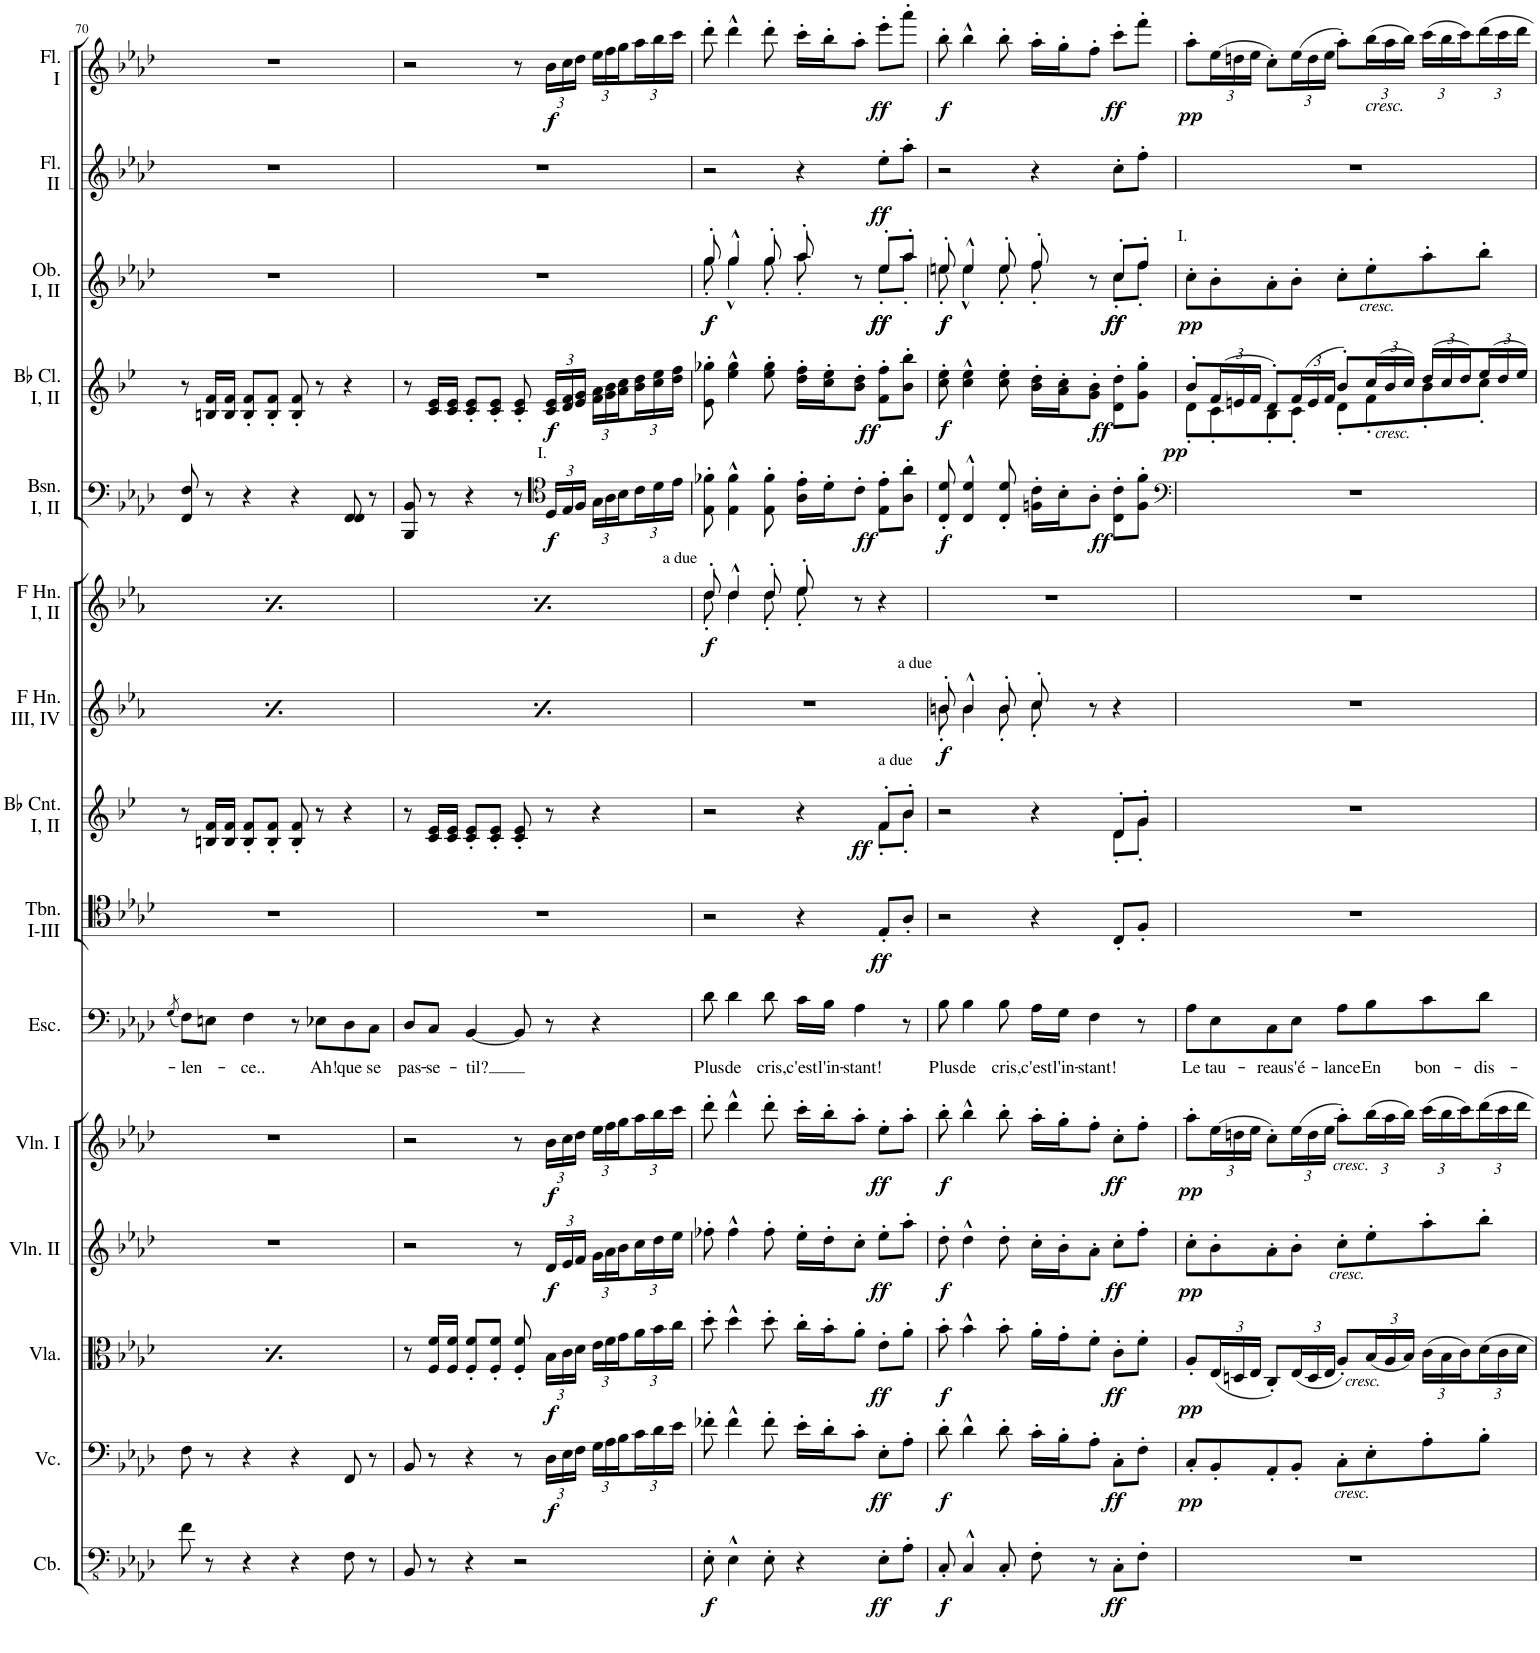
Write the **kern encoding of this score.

**kern	**dynam	**kern	**dynam	**kern	**dynam	**kern	**dynam	**kern	**dynam	**kern	**text	**kern	**dynam	**kern	**dynam	**kern	**dynam	**kern	**dynam	**kern	**dynam	**kern	**dynam	**kern	**dynam	**kern	**dynam	**kern	**dynam
*part15	*part15	*part14	*part14	*part13	*part13	*part12	*part12	*part11	*part11	*part10	*part10	*part9	*part9	*part8	*part8	*part7	*part7	*part6	*part6	*part5	*part5	*part4	*part4	*part3	*part3	*part2	*part2	*part1	*part1
*staff15	*staff15	*staff14	*staff14	*staff13	*staff13	*staff12	*staff12	*staff11	*staff11	*staff10	*staff10	*staff9	*staff9	*staff8	*staff8	*staff7	*staff7	*staff6	*staff6	*staff5	*staff5	*staff4	*staff4	*staff3	*staff3	*staff2	*staff2	*staff1	*staff1
*I"Contrabass	*	*I"Violoncello	*	*I"Viola	*	*I"Violin II	*	*I"Violin I	*	*I"Escamillo	*	*I"Trombone I, II, III	*	*I"Bb Cornet I, II	*	*I"Horn in F III, IV	*	*I"Horn in F I, II	*	*I"Bassoon I, II	*	*I"Bb Clarinet I, II	*	*I"Oboe I, II	*	*I"Flute II	*	*I"Flute I	*
*I'Cb.	*	*I'Vc.	*	*I'Vla.	*	*I'Vln. II	*	*I'Vln. I	*	*I'Esc.	*	*I'Tbn. I-III	*	*I'Bb Cnt. I, II	*	*	*	*	*	*I'Bsn. I, II	*	*I'Bb Cl. I, II	*	*I'Ob. I, II	*	*I'Fl. II	*	*I'Fl. I	*
!!LO:PB:g=z
*clefFv4	*	*clefF4	*	*clefC3	*	*clefG2	*	*clefG2	*	*clefF4	*	*clefC4	*	*clefG2	*	*clefG2	*	*clefG2	*	*clefF4	*	*clefG2	*	*clefG2	*	*clefG2	*	*clefG2	*
*	*	*	*	*	*	*	*	*	*	*	*	*	*	*Trd1c2	*	*Trd4c7	*	*Trd4c7	*	*	*	*Trd1c2	*	*	*	*	*	*	*
*k[b-e-a-d-]	*	*k[b-e-a-d-]	*	*k[b-e-a-d-]	*	*k[b-e-a-d-]	*	*k[b-e-a-d-]	*	*k[b-e-a-d-]	*	*k[b-e-a-d-]	*	*k[b-e-]	*	*k[b-e-a-]	*	*k[b-e-a-]	*	*k[b-e-a-d-]	*	*k[b-e-]	*	*k[b-e-a-d-]	*	*k[b-e-a-d-]	*	*k[b-e-a-d-]	*
*M4/4	*	*M4/4	*	*M4/4	*	*M4/4	*	*M4/4	*	*M4/4	*	*M4/4	*	*M4/4	*	*M4/4	*	*M4/4	*	*M4/4	*	*M4/4	*	*M4/4	*	*M4/4	*	*M4/4	*
*met(c)	*	*met(c)	*	*met(c)	*	*met(c)	*	*met(c)	*	*met(c)	*	*met(c)	*	*met(c)	*	*met(c)	*	*met(c)	*	*met(c)	*	*met(c)	*	*met(c)	*	*met(c)	*	*met(c)	*
=70	=70	=70	=70	=70	=70	=70	=70	=70	=70	=70	=70	=70	=70	=70	=70	=70	=70	=70	=70	=70	=70	=70	=70	=70	=70	=70	=70	=70	=70
.	.	.	.	.	.	.	.	.	.	(8qG/	.	.	.	.	.	.	.	.	.	.	.	.	.	.	.	.	.	.	.
!	!	!	!	!	!	!	!	!	!	!	!LO:LY:b	!	!	!	!	!	!	!	!	!	!	!	!	!	!	!	!	!	!
8F\	.	8F\	.	8r	.	1r	.	1r	.	8F\L)	-len-	1r	.	8r	.	8r	.	8r	.	8FF/ 8F/	.	8r	.	1r	.	1r	.	1r	.
!	!	!	!	!	!LO:DY:b	!	!	!	!	!	!	!	!	!	!	!	!LO:DY:b	!	!LO:DY:b	!	!	!	!	!	!	!	!	!	!
8r	.	8r	.	16F/ 16f/LL	p	.	.	.	.	8En\J	.	.	.	16Bn/ 16f/LL	.	16c/ 16cc/LL	p	16c/ 16cc/LL	p	8r	.	16Bn/ 16f/LL	.	.	.	.	.	.	.
.	.	.	.	16F/ 16f/JJ	.	.	.	.	.	.	.	.	.	16B/ 16f/JJ	.	16c/ 16cc/JJ	.	16c/ 16cc/JJ	.	.	.	16B/ 16f/JJ	.	.	.	.	.	.	.
!	!	!	!	!	!	!	!	!	!	!	!LO:LY:b	!	!	!	!	!	!	!	!	!	!	!	!	!	!	!	!	!	!
4r	.	4r	.	8F/' 8f/'L	.	.	.	.	.	4F\	-ce..	.	.	8B/' 8f/'L	.	8c/' 8cc/'L	.	8c/' 8cc/'L	.	4r	.	8B/' 8f/'L	.	.	.	.	.	.	.
.	.	.	.	8F/' 8f/'J	.	.	.	.	.	.	.	.	.	8B/' 8f/'J	.	8c/' 8cc/'J	.	8c/' 8cc/'J	.	.	.	8B/' 8f/'J	.	.	.	.	.	.	.
4r	.	4r	.	8F/' 8f/'	.	.	.	.	.	8r	.	.	.	8B/' 8f/'	.	8c/' 8cc/'	.	8c/' 8cc/'	.	4r	.	8B/' 8f/'	.	.	.	.	.	.	.
!	!	!	!	!	!	!	!	!	!	!	!LO:LY:b	!	!	!	!	!	!	!	!	!	!	!	!	!	!	!	!	!	!
.	.	.	.	8r	.	.	.	.	.	8E-X\L	Ah!	.	.	8r	.	8r	.	8r	.	.	.	8r	.	.	.	.	.	.	.
!	!	!	!	!	!	!	!	!	!	!	!LO:LY:b	!	!	!	!	!	!	!	!	!	!	!	!	!	!	!	!	!	!
8FF\	.	8FF/	.	4r	.	.	.	.	.	8D-\	que	.	.	4r	.	4r	.	4r	.	8FF/ 8FF/	.	4r	.	.	.	.	.	.	.
!	!	!	!	!	!	!	!	!	!	!	!LO:LY:b	!	!	!	!	!	!	!	!	!	!	!	!	!	!	!	!	!	!
8r	.	8r	.	.	.	.	.	.	.	8C\J	se	.	.	.	.	.	.	.	.	8r	.	.	.	.	.	.	.	.	.
=71	=71	=71	=71	=71	=71	=71	=71	=71	=71	=71	=71	=71	=71	=71	=71	=71	=71	=71	=71	=71	=71	=71	=71	=71	=71	=71	=71	=71	=71
!	!	!	!	!	!	!	!	!	!	!	!LO:LY:b	!	!	!	!	!	!	!	!	!	!	!	!	!	!	!	!	!	!
8BBB-/	.	8BB-/	.	8r	.	2r	.	2r	.	8D-/L	pas-	1r	.	8r	.	8r	.	8r	.	8BBB-/ 8BB-/	.	8r	.	1r	.	1r	.	2r	.
!	!	!	!	!	!	!	!	!	!	!	!LO:LY:b	!	!	!	!	!	!LO:DY:b	!	!LO:DY:b	!	!	!	!	!	!	!	!	!	!
8r	.	8r	.	16F/ 16f/LL	.	.	.	.	.	8C/J	-se-	.	.	16c/ 16e-/LL	.	16c/ 16cc/LL	p	16c/ 16cc/LL	p	8r	.	16c/ 16e-/LL	.	.	.	.	.	.	.
.	.	.	.	16F/ 16f/JJ	.	.	.	.	.	.	.	.	.	16c/ 16e-/JJ	.	16c/ 16cc/JJ	.	16c/ 16cc/JJ	.	.	.	16c/ 16e-/JJ	.	.	.	.	.	.	.
!	!	!	!	!	!	!	!	!	!	!	!LO:LY:b	!	!	!	!	!	!	!	!	!	!	!	!	!	!	!	!	!	!
4r	.	4r	.	8F/' 8f/'L	.	.	.	.	.	[4BB-/	-til?	.	.	8c/' 8e-/'L	.	8c/' 8cc/'L	.	8c/' 8cc/'L	.	4r	.	8c/' 8e-/'L	.	.	.	.	.	.	.
.	.	.	.	8F/' 8f/'J	.	.	.	.	.	.	.	.	.	8c/' 8e-/'J	.	8c/' 8cc/'J	.	8c/' 8cc/'J	.	.	.	8c/' 8e-/'J	.	.	.	.	.	.	.
2r	.	8r	.	8F/' 8f/'	.	8r	.	8r	.	8BB-/]	.	.	.	8c/' 8e-/'	.	8c/' 8cc/'	.	8c/' 8cc/'	.	8r	.	8c/' 8e-/'	.	.	.	.	.	8r	.
*	*	*	*	*	*	*	*	*	*	*	*	*	*	*	*	*	*	*	*	*clefC4	*	*	*	*	*	*	*	*	*
*	*	*Xbrackettup	*	*Xbrackettup	*	*Xbrackettup	*	*Xbrackettup	*	*	*	*	*	*	*	*	*	*	*	*Xbrackettup	*	*Xbrackettup	*	*	*	*	*	*Xbrackettup	*
!	!	!	!	!	!	!	!	!	!	!	!	!	!	!	!	!	!	!	!	!LO:TX:a:t=I.	!	!	!	!	!	!	!	!	!
!	!	!	!LO:DY:b	!	!LO:DY:b	!	!LO:DY:b	!	!LO:DY:b	!	!	!	!	!	!	!	!	!	!	!	!LO:DY:b	!	!LO:DY:b	!	!	!	!	!	!LO:DY:b
.	.	24D-\LL	f	24B-\LL	f	24d-/LL	f	24b-\LL	f	8r	.	.	.	8r	.	8r	.	8r	.	24D-/LL	f	24c/ 24e-/LL	f	.	.	.	.	24b-\LL	f
.	.	24E-\	.	24c\	.	24e-/	.	24cc\	.	.	.	.	.	.	.	.	.	.	.	24E-/	.	24d/ 24f/	.	.	.	.	.	24cc\	.
.	.	24F\JJ	.	24d-\JJ	.	24f/JJ	.	24dd-\JJ	.	.	.	.	.	.	.	.	.	.	.	24F/JJ	.	24e-/ 24g/JJ	.	.	.	.	.	24dd-\JJ	.
.	.	24G\LL	.	24e-\LL	.	24g\LL	.	24ee-\LL	.	4r	.	.	.	4r	.	4r	.	4r	.	24G\LL	.	24f\ 24a\LL	.	.	.	.	.	24ee-\LL	.
.	.	24A-\	.	24f\	.	24a-\	.	24ff\	.	.	.	.	.	.	.	.	.	.	.	24A-\	.	24g\ 24b-\	.	.	.	.	.	24ff\	.
.	.	24B-\	.	24g\	.	24b-\	.	24gg\	.	.	.	.	.	.	.	.	.	.	.	24B-\	.	24a\ 24cc\	.	.	.	.	.	24gg\	.
.	.	24c\	.	24a-\	.	24cc\	.	24aa-\	.	.	.	.	.	.	.	.	.	.	.	24c\	.	24b-\ 24dd\	.	.	.	.	.	24aa-\	.
.	.	24d-\	.	24b-\	.	24dd-\	.	24bb-\	.	.	.	.	.	.	.	.	.	.	.	24d-\	.	24cc\ 24ee-\	.	.	.	.	.	24bb-\	.
.	.	24e-\JJ	.	24cc\JJ	.	24ee-\JJ	.	24ccc\JJ	.	.	.	.	.	.	.	.	.	.	.	24e-\JJ	.	24dd\ 24ff\JJ	.	.	.	.	.	24ccc\JJ	.
=72	=72	=72	=72	=72	=72	=72	=72	=72	=72	=72	=72	=72	=72	=72	=72	=72	=72	=72	=72	=72	=72	=72	=72	=72	=72	=72	=72	=72	=72
!	!	!	!	!	!	!	!	!	!	!	!	!	!	!	!	!	!	!LO:TX:a:t=a due	!	!	!	!	!	!	!	!	!	!	!
!	!LO:DY:b	!	!	!	!	!	!	!	!	!	!LO:LY:b	!	!	!	!	!	!	!	!LO:DY:b	!	!	!	!	!	!LO:DY:b	!	!	!	!
*	*	*	*	*	*	*	*	*	*	*	*	*	*	*^	*	*	*	*^	*	*	*	*	*	*^	*	*	*	*	*
!	!	!	!	!	!	!	!	!	!	!	!	!	!	!	!	!	!	!	!	!	!	!	!	!	!	!	!	!LO:DY:n=1:b	!	!	!	!
8EE-'\	f	8f-X'\	.	8dd-'\	.	8ff-X'\	.	8ddd-'\	.	8d-\	Plus	2r	.	2r	2.ryy	.	1r	.	8dd'/	8dd'\	f	8E-\' 8f-X\'	.	8e-\' 8gg-X\'	.	8gg'/	8gg'\	f f	2r	.	8ddd-'\	.
!	!	!	!	!	!	!	!	!	!	!	!LO:LY:b	!	!	!	!	!	!	!	!	!	!	!	!	!	!	!	!	!	!	!	!	!
4EE-^^\	.	4f-^^\	.	4dd-^^\	.	4ff-^^\	.	4ddd-^^\	.	4d-\	de	.	.	.	.	.	.	.	4dd^^/	4dd\	.	4E-\^^ 4f-\^^	.	4ee-\^^ 4gg-\^^	.	4gg^^/	4gg^^\	.	.	.	4ddd-^^\	.
!	!	!	!	!	!	!	!	!	!	!	!LO:LY:b	!	!	!	!	!	!	!	!	!	!	!	!	!	!	!	!	!	!	!	!	!
8EE-'\	.	8f-'\	.	8dd-'\	.	8ff-'\	.	8ddd-'\	.	8d-\	cris,	.	.	.	.	.	.	.	8dd'/	8dd'\	.	8E-\' 8f-\'	.	8ee-\' 8gg-\'	.	8gg'/	8gg'\	.	.	.	8ddd-'\	.
!	!	!	!	!	!	!	!	!	!	!	!LO:LY:b	!	!	!	!	!	!	!	!	!	!	!	!	!	!	!	!	!	!	!	!	!
4r	.	16e-'\LL	.	16cc'\LL	.	16ee-'\LL	.	16ccc'\LL	.	16c\LL	c'est	4r	.	4r	.	.	.	.	8ee-'/	8ee-'\	.	16A-\' 16e-\'LL	.	16dd\' 16ff\'LL	.	8aa-'/	8aa-'\	.	4r	.	16ccc'\LL	.
!	!	!	!	!	!	!	!	!	!	!	!LO:LY:b	!	!	!	!	!	!	!	!	!	!	!	!	!	!	!	!	!	!	!	!	!
.	.	16d-'\J	.	16b-'\J	.	16dd-'\J	.	16bb-'\J	.	16B-\JJ	l'in-	.	.	.	.	.	.	.	.	.	.	16d-'\J	.	16cc\' 16ee-\'J	.	.	.	.	.	.	16bb-'\J	.
!	!	!	!	!	!	!	!	!	!	!	!LO:LY:b	!	!	!	!	!	!	!	!	!	!	!	!	!	!	!	!	!	!	!	!	!
.	.	8c'\J	.	8a-'\J	.	8cc'\J	.	8aa-'\J	.	4A-\	-stant!	.	.	.	.	.	.	.	8r	8ryy	.	8c'\J	.	8b-\' 8dd\'J	.	8r	8ryy	.	.	.	8aa-'\J	.
!	!	!	!	!	!	!	!	!	!	!	!	!	!	!LO:TX:a:t=a due	!	!	!	!	!	!	!	!	!	!	!	!	!	!	!	!	!	!
!	!LO:DY:b	!	!LO:DY:b	!	!LO:DY:b	!	!LO:DY:b	!	!LO:DY:b	!	!	!	!LO:DY:b	!	!	!LO:DY:b	!	!	!	!	!	!	!LO:DY:b	!	!LO:DY:b	!	!	!LO:DY:n=2:b	!	!	!	!
!	!	!	!	!	!	!	!	!	!	!	!	!	!	!	!	!	!	!	!	!	!	!	!	!	!	!	!	!LO:DY:n=3:b	!	!LO:DY:b	!	!LO:DY:b
8EE-'\L	ff	8E-'\L	ff	8e-'\L	ff	8ee-'\L	ff	8ee-'\L	ff	.	.	8E-'/L	ff	8f'/L	8f'\L	ff	.	.	4r	4ryy	.	8E-\' 8e-\'L	ff	8f\' 8ff\'L	ff	8ee-'/L	8ee-'\L	ff ff	8ee-'\L	ff	8eee-'\L	ff
8AA-'\J	.	8A-'\J	.	8a-'\J	.	8aa-'\J	.	8aa-'\J	.	8r	.	8A-'/J	.	8b-'/J	8b-'\J	.	.	.	.	.	.	8A-\' 8a-\'J	.	8b-\' 8bb-\'J	.	8aa-'/J	8aa-'\J	.	8aa-'\J	.	8aaa-'\J	.
*	*	*	*	*	*	*	*	*	*	*	*	*	*	*	*	*	*	*	*v	*v	*	*	*	*	*	*	*	*	*	*	*	*
=73	=73	=73	=73	=73	=73	=73	=73	=73	=73	=73	=73	=73	=73	=73	=73	=73	=73	=73	=73	=73	=73	=73	=73	=73	=73	=73	=73	=73	=73	=73	=73
!	!	!	!	!	!	!	!	!	!	!	!	!	!	!	!	!	!LO:TX:a:t=a due	!	!	!	!	!	!	!	!	!	!	!	!	!	!
!	!LO:DY:b	!	!LO:DY:b	!	!LO:DY:b	!	!LO:DY:b	!	!LO:DY:b	!	!LO:LY:b	!	!	!	!	!	!	!LO:DY:b	!	!	!	!LO:DY:b	!	!LO:DY:b	!	!	!LO:DY:b	!	!	!	!
*	*	*	*	*	*	*	*	*	*	*	*	*	*	*	*	*	*^	*	*	*	*	*	*	*	*	*	*	*	*	*	*
!	!	!	!	!	!	!	!	!	!	!	!	!	!	!	!	!	!	!	!	!	!	!	!	!	!	!	!	!LO:DY:n=1:b	!	!	!	!LO:DY:b
8CC'/	f	8d-'\	f	8b-'\	f	8dd-'\	f	8bb-'\	f	8B-\	Plus	2r	.	2r	2.ryy	.	8bn'/	8b'\	f	1r	.	8C/' 8d-/'	f	8cc\' 8ee-\'	f	8een'/	8ee'\	f f	2r	.	8bb-'\	f
!	!	!	!	!	!	!	!	!	!	!	!LO:LY:b	!	!	!	!	!	!	!	!	!	!	!	!	!	!	!	!	!	!	!	!	!
4CC^^/	.	4d-^^\	.	4b-^^\	.	4dd-^^\	.	4bb-^^\	.	4B-\	de	.	.	.	.	.	4b^^/	4b\	.	.	.	4C/^^ 4d-/^^	.	4cc\^^ 4ee-\^^	.	4ee^^/	4ee^^\	.	.	.	4bb-^^\	.
!	!	!	!	!	!	!	!	!	!	!	!LO:LY:b	!	!	!	!	!	!	!	!	!	!	!	!	!	!	!	!	!	!	!	!	!
8CC'/	.	8d-'\	.	8b-'\	.	8dd-'\	.	8bb-'\	.	8B-\	cris,	.	.	.	.	.	8b'/	8b'\	.	.	.	8C/' 8d-/'	.	8cc\' 8ee-\'	.	8ee'/	8ee'\	.	.	.	8bb-'\	.
!	!	!	!	!	!	!	!	!	!	!	!LO:LY:b	!	!	!	!	!	!	!	!	!	!	!	!	!	!	!	!	!	!	!	!	!
8FF'\	.	16c'\LL	.	16a-'\LL	.	16cc'\LL	.	16aa-'\LL	.	16A-\LL	c'est	4r	.	4r	.	.	8cc'/	8cc'\	.	.	.	16Fn\' 16c\'LL	.	16b-\' 16dd\'LL	.	8ff'/	8ff'\	.	4r	.	16aa-'\LL	.
!	!	!	!	!	!	!	!	!	!	!	!LO:LY:b	!	!	!	!	!	!	!	!	!	!	!	!	!	!	!	!	!	!	!	!	!
.	.	16B-'\J	.	16g'\J	.	16b-'\J	.	16gg'\J	.	16G\JJ	l'in-	.	.	.	.	.	.	.	.	.	.	16B-'\J	.	16a\' 16cc\'J	.	.	.	.	.	.	16gg'\J	.
!	!	!	!	!	!	!	!	!	!	!	!LO:LY:b	!	!	!	!	!	!	!	!	!	!	!	!	!	!	!	!	!	!	!	!	!
8r	.	8A-'\J	.	8f'\J	.	8a-'\J	.	8ff'\J	.	4F\	-stant!	.	.	.	.	.	8r	8ryy	.	.	.	8A-'\J	.	8g\' 8b-\'J	.	8r	8ryy	.	.	.	8ff'\J	.
!	!LO:DY:b	!	!LO:DY:b	!	!LO:DY:b	!	!LO:DY:b	!	!LO:DY:b	!	!	!	!	!	!	!	!	!	!	!	!	!	!LO:DY:b	!	!LO:DY:b	!	!	!LO:DY:n=2:b	!	!	!	!
!	!	!	!	!	!	!	!	!	!	!	!	!	!	!	!	!	!	!	!	!	!	!	!	!	!	!	!	!LO:DY:n=3:b	!	!	!	!LO:DY:b
8CC'\L	ff	8C'\L	ff	8c'\L	ff	8cc'\L	ff	8cc'\L	ff	.	.	8C'/L	.	8d'/L	8d'\L	.	4r	4ryy	.	.	.	8C\' 8c\'L	ff	8d\' 8dd\'L	ff	8cc'/L	8cc'\L	ff ff	8cc'\L	.	8ccc'\L	ff
8FF'\J	.	8F'\J	.	8f'\J	.	8ff'\J	.	8ff'\J	.	8r	.	8F'/J	.	8g'/J	8g'\J	.	.	.	.	.	.	8F\' 8f\'J	.	8g\' 8gg\'J	.	8ff'/J	8ff'\J	.	8ff'\J	.	8fff'\J	.
*	*	*	*	*	*	*	*	*	*	*	*	*	*	*v	*v	*	*	*	*	*	*	*	*	*	*	*v	*v	*	*	*	*	*
*	*	*	*	*	*	*	*	*	*	*	*	*	*	*	*	*v	*v	*	*	*	*	*	*	*	*	*	*	*	*	*
=74	=74	=74	=74	=74	=74	=74	=74	=74	=74	=74	=74	=74	=74	=74	=74	=74	=74	=74	=74	=74	=74	=74	=74	=74	=74	=74	=74	=74	=74
*	*	*	*	*	*	*	*	*	*	*	*	*	*	*	*	*	*	*	*	*clefF4	*	*	*	*	*	*	*	*	*
*	*	*	*	*	*	*	*	*	*	*	*	*	*	*^	*	*	*	*	*	*	*	*	*	*^	*	*	*	*	*
!	!	!	!	!	!	!	!	!	!	!	!	!	!	!	!	!	!	!	!	!	!	!	!	!	!LO:TX:a:t=I.	!	!	!	!	!	!
!	!	!	!LO:DY:b	!	!LO:DY:b	!	!LO:DY:b	!	!LO:DY:b	!	!LO:LY:b	!	!	!	!	!	!	!	!	!	!	!	!	!LO:DY:b	!	!	!LO:DY:b	!	!	!	!LO:DY:b
*	*	*	*	*	*	*	*	*	*	*	*	*	*	*v	*v	*	*	*	*	*	*	*	*^	*	*v	*v	*	*	*	*	*
1r	.	8C'/L	pp	8A-'/L	pp	8cc'\L	pp	8aa-'\L	pp	8A-\L	Le	1r	.	1r	.	1r	.	1r	.	1r	.	8b-'/L	8d'\L	pp	8cc'\L	pp	1r	.	8aa-'\L	pp
!	!	!	!	!	!	!	!	!	!	!	!LO:LY:b	!	!	!	!	!	!	!	!	!	!	!	!	!	!	!	!	!	!	!
.	.	8BB-'/	.	(24E-/L	.	8b-'\	.	(24ee-\L	.	8E-\	tau-	.	.	.	.	.	.	.	.	.	.	(24f/L	8c'\	.	8b-'\	.	.	.	(24ee-\L	.
.	.	.	.	24Dn/	.	.	.	24ddn\	.	.	.	.	.	.	.	.	.	.	.	.	.	24en/	.	.	.	.	.	.	24ddn\	.
.	.	.	.	24E-/JJ	.	.	.	24ee-\JJ	.	.	.	.	.	.	.	.	.	.	.	.	.	24f/JJ	.	.	.	.	.	.	24ee-\JJ	.
!	!	!	!	!	!	!	!	!	!	!	!LO:LY:b	!	!	!	!	!	!	!	!	!	!	!	!	!	!	!	!	!	!	!
.	.	8AA-'/	.	8C'/L)	.	8a-'\	.	8cc'\L)	.	8C\	-reau	.	.	.	.	.	.	.	.	.	.	8d'/L)	8B-'\	.	8a-'\	.	.	.	8cc'\L)	.
!	!	!	!	!	!	!	!	!	!	!	!LO:LY:b	!	!	!	!	!	!	!	!	!	!	!	!	!	!	!	!	!	!	!
.	.	8BB-'/J	.	(24E-/L	.	8b-'\J	.	(24ee-\L	.	8E-\J	s'é-	.	.	.	.	.	.	.	.	.	.	(24f/L	8c'\J	.	8b-'\J	.	.	.	(24ee-\L	.
.	.	.	.	24D/	.	.	.	24dd\	.	.	.	.	.	.	.	.	.	.	.	.	.	24e/	.	.	.	.	.	.	24dd\	.
.	.	.	.	24E-/JJ	.	.	.	24ee-\JJ	.	.	.	.	.	.	.	.	.	.	.	.	.	24f/JJ	.	.	.	.	.	.	24ee-\JJ	.
!	!	!	!	!	!	!	!	!LO:TX:b:i:t=cresc	!	!	!	!	!	!	!	!	!	!	!	!	!	!	!	!	!	!	!	!	!	!
!	!	!	!	!	!	!	!	!LO:TX:b:t=.	!	!	!	!	!	!	!	!	!	!	!	!	!	!	!	!	!	!	!	!	!	!
!	!	!	!	!	!	!LO:TX:b:i:t=cresc.	!	!	!	!	!	!	!	!	!	!	!	!	!	!	!	!	!	!	!	!	!	!	!	!
!	!	!	!	!LO:TX:b:i:t=cresc.	!	!	!	!	!	!	!	!	!	!	!	!	!	!	!	!	!	!	!	!	!	!	!	!	!	!
!	!	!LO:TX:b:i:t=cresc.	!	!	!	!	!	!	!	!	!	!	!	!	!	!	!	!	!	!	!	!	!	!	!	!	!	!	!	!
!	!	!	!	!	!	!	!	!	!	!	!LO:LY:b	!	!	!	!	!	!	!	!	!	!	!	!	!	!	!	!	!	!	!
.	.	8C'\L	.	8A-'/L)	.	8cc'\L	.	8aa-'\L)	.	8A-\L	-lance	.	.	.	.	.	.	.	.	.	.	8b-'/L)	8d'\L	.	8cc'\L	.	.	.	8aa-'\L)	.
!	!	!	!	!	!	!	!	!	!	!	!	!	!	!	!	!	!	!	!	!	!	!	!	!	!	!	!	!	!LO:TX:b:i:t=cresc.	!
!	!	!	!	!	!	!	!	!	!	!	!	!	!	!	!	!	!	!	!	!	!	!	!	!	!LO:TX:b:i:t=cresc.	!	!	!	!	!
!	!	!	!	!	!	!	!	!	!	!	!	!	!	!	!	!	!	!	!	!	!	!LO:TX:b:i:t=cresc.	!	!	!	!	!	!	!	!
!	!	!	!	!	!	!	!	!	!	!	!LO:LY:b	!	!	!	!	!	!	!	!	!	!	!	!	!	!	!	!	!	!	!
.	.	8E-'\	.	(24B-/L	.	8ee-'\	.	(24bb-\L	.	8B-\	En	.	.	.	.	.	.	.	.	.	.	(24cc/L	8f'\	.	8ee-'\	.	.	.	(24bb-\L	.
.	.	.	.	24A-/	.	.	.	24aa-\	.	.	.	.	.	.	.	.	.	.	.	.	.	24b-/	.	.	.	.	.	.	24aa-\	.
.	.	.	.	24B-/JJ)	.	.	.	24bb-\JJ)	.	.	.	.	.	.	.	.	.	.	.	.	.	24cc/JJ)	.	.	.	.	.	.	24bb-\JJ)	.
!	!	!	!	!	!	!	!	!	!	!	!LO:LY:b	!	!	!	!	!	!	!	!	!	!	!	!	!	!	!	!	!	!	!
.	.	8A-'\	.	(24c\LL	.	8aa-'\	.	(24ccc\LL	.	8c\	bon-	.	.	.	.	.	.	.	.	.	.	(24dd/LL	8b-'\	.	8aa-'\	.	.	.	(24ccc\LL	.
.	.	.	.	24B-\	.	.	.	24bb-\	.	.	.	.	.	.	.	.	.	.	.	.	.	24cc/	.	.	.	.	.	.	24bb-\	.
.	.	.	.	24c\)	.	.	.	24ccc\)	.	.	.	.	.	.	.	.	.	.	.	.	.	24dd/)	.	.	.	.	.	.	24ccc\)	.
!	!	!	!	!	!	!	!	!	!	!	!LO:LY:b	!	!	!	!	!	!	!	!	!	!	!	!	!	!	!	!	!	!	!
.	.	8B-'\J	.	24d-\	.	8bb-'\J	.	24ddd-\	.	8d-\J	-dis-	.	.	.	.	.	.	.	.	.	.	(24ee-/	8cc'\J	.	8bb-'\J	.	.	.	24ddd-\	.
.	.	.	.	24c\	.	.	.	24ccc\	.	.	.	.	.	.	.	.	.	.	.	.	.	24dd/	.	.	.	.	.	.	24ccc\	.
.	.	.	.	24d-\JJ	.	.	.	24ddd-\JJ	.	.	.	.	.	.	.	.	.	.	.	.	.	24ee-/JJ)	.	.	.	.	.	.	24ddd-\JJ	.
*	*	*	*	*	*	*	*	*	*	*	*	*	*	*	*	*	*	*	*	*	*	*v	*v	*	*	*	*	*	*	*
=	=	=	=	=	=	=	=	=	=	=	=	=	=	=	=	=	=	=	=	=	=	=	=	=	=	=	=	=	=
*-	*-	*-	*-	*-	*-	*-	*-	*-	*-	*-	*-	*-	*-	*-	*-	*-	*-	*-	*-	*-	*-	*-	*-	*-	*-	*-	*-	*-	*-
